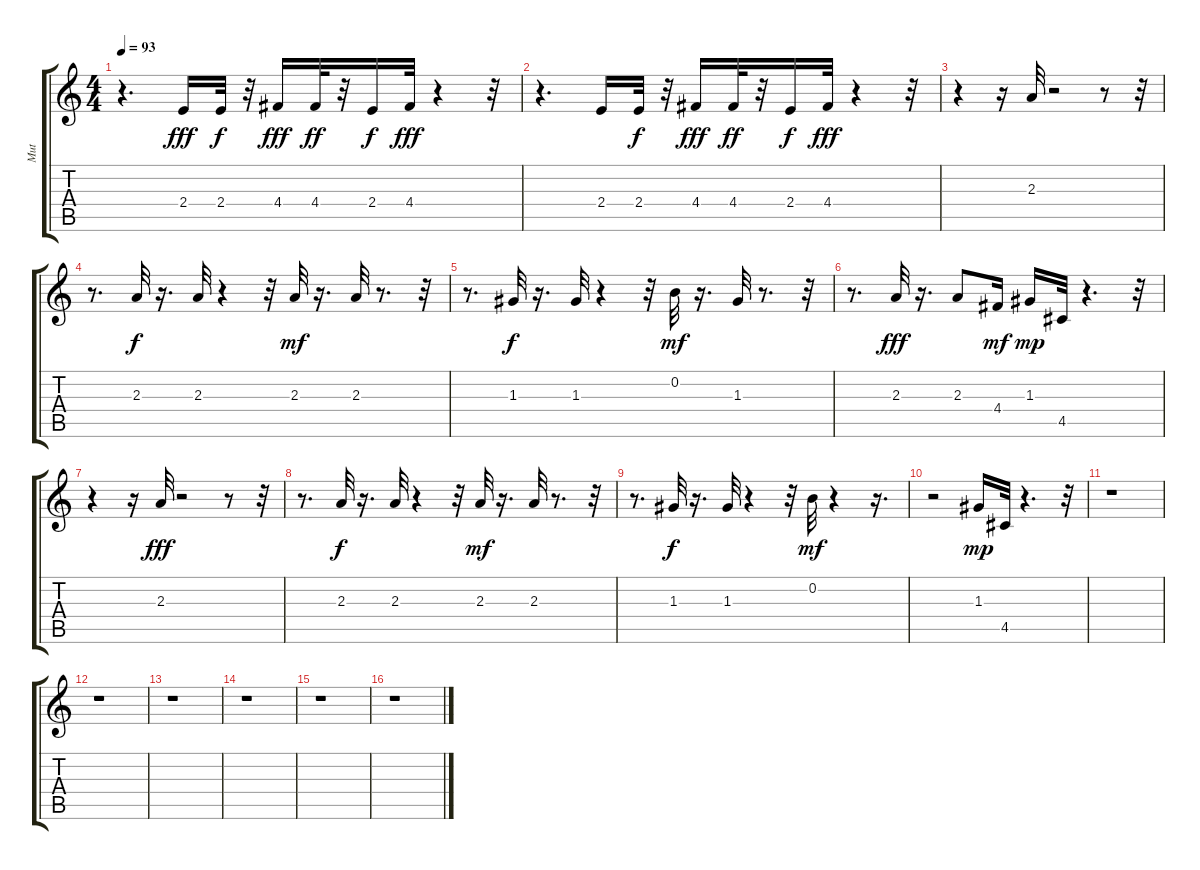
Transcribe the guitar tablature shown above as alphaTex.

\track ("Mut" "Mut") {instrument electricguitarmuted}
\staff {score tabs}
\tuning (E4 B3 G3 D3 A2 E2) {hide}
\ts (4 4)
\tempo 93
\clef g2
\ks c
r.4{d dy mf} 2.4.16{dy fff} 2.4.32{dy f} r.32 4.4.16{dy fff} 4.4.32{dy ff} r.32 2.4.16{dy f} 4.4.32{dy fff} r.4 r.32 |
r.4{d} 2.4.16 2.4.32{dy f} r.32 4.4.16{dy fff} 4.4.32{dy ff} r.32 2.4.16{dy f} 4.4.32{dy fff} r.4 r.32 |
r.4 r.16 2.3.32 r.2 r.8 r.32 |
r.8{d} 2.3.32{dy f} r.16{d} 2.3.32 r.4 r.32 2.3.32{dy mf} r.16{d} 2.3.32 r.8{d} r.32 |
r.8{d} 1.3.32{dy f} r.16{d} 1.3.32 r.4 r.32 0.2.32{dy mf} r.16{d} 1.3.32 r.8{d} r.32 |
r.8{d} 2.3.32{dy fff} r.16{d} 2.3.8 4.4.16{dy mf} 1.3.16{dy mp} 4.5.32 r.4{d} r.32 |
r.4 r.16 2.3.32{dy fff} r.2 r.8 r.32 |
r.8{d} 2.3.32{dy f} r.16{d} 2.3.32 r.4 r.32 2.3.32{dy mf} r.16{d} 2.3.32 r.8{d} r.32 |
r.8{d} 1.3.32{dy f} r.16{d} 1.3.32 r.4 r.32 0.2.32{dy mf} r.4 r.16{d} |
r.2 1.3.16{dy mp} 4.5.32 r.4{d} r.32 |
r.1 |
r.1 |
r.1 |
r.1 |
r.1 |
r.1
